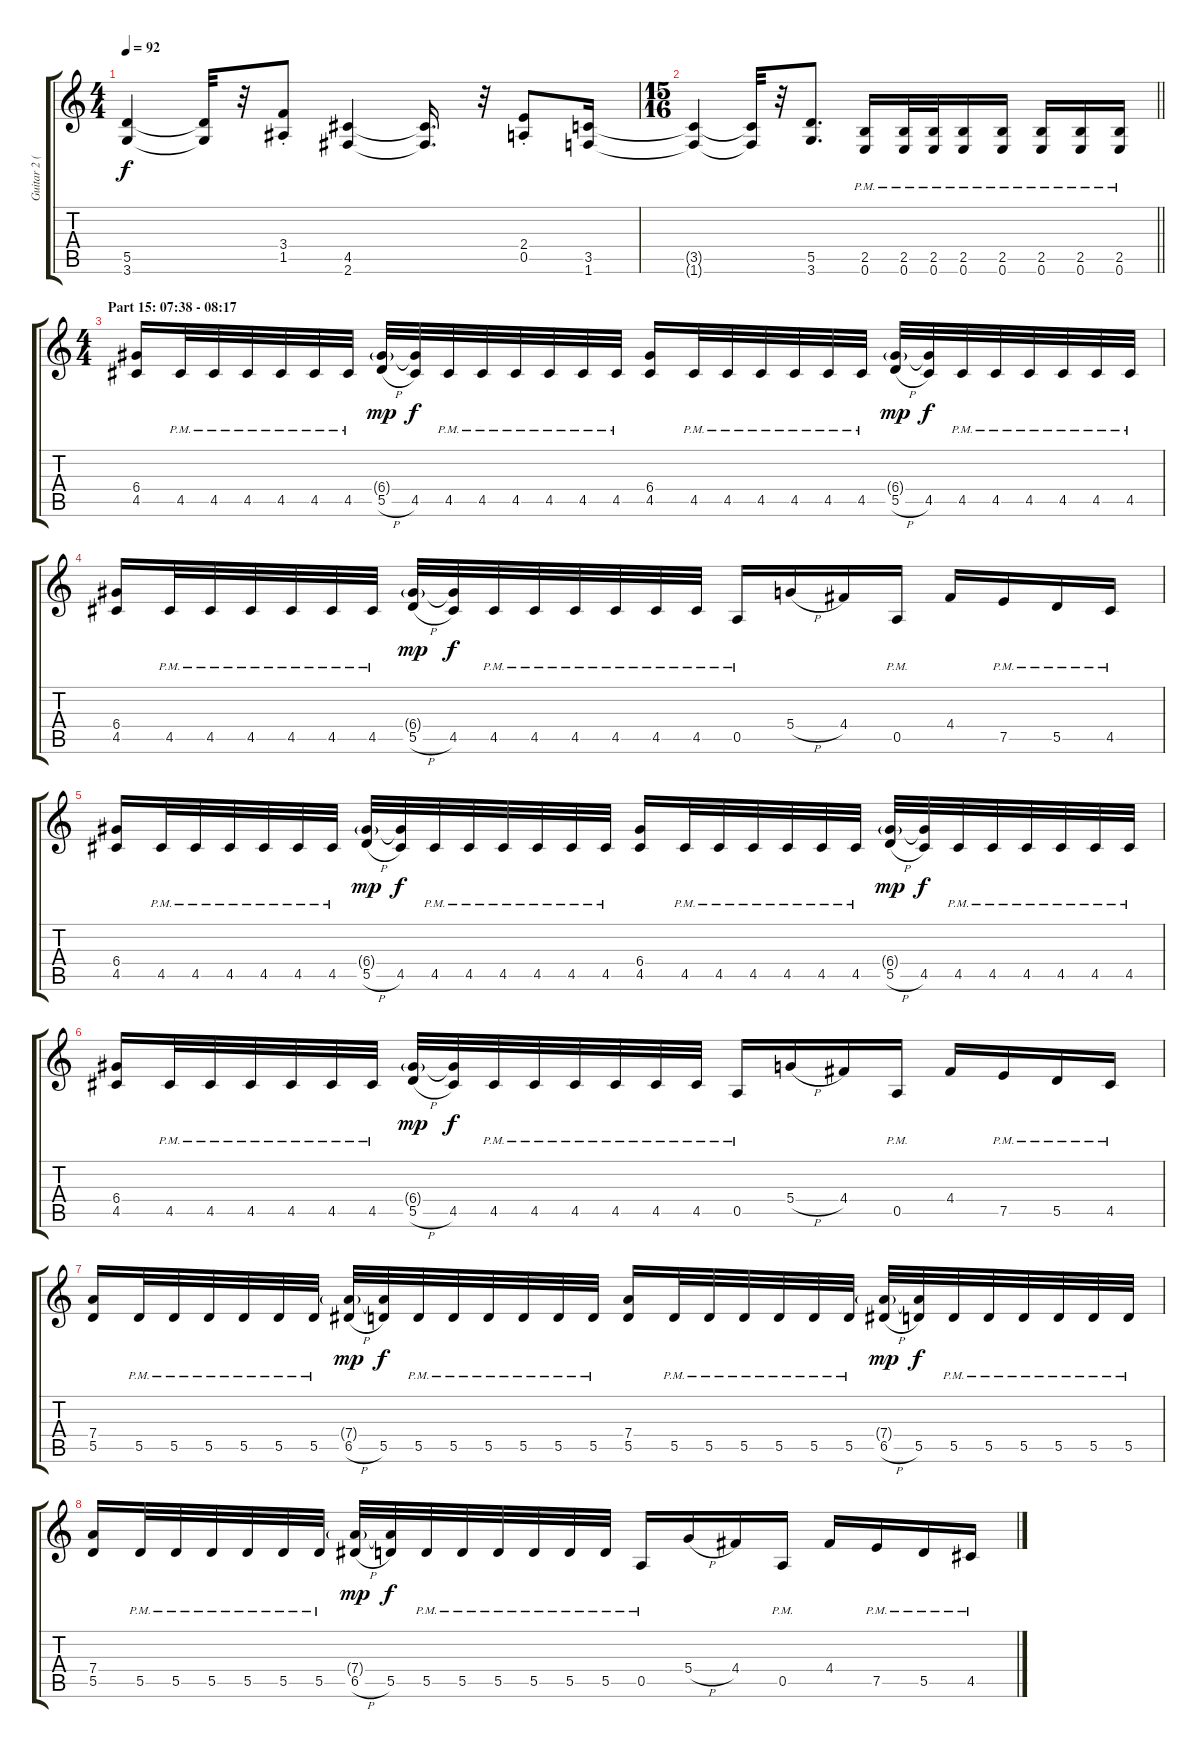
\track ("Guitar 2 (Distortion)" "Guitar 2 (") {instrument distortionguitar}
\staff {score tabs}
\tuning (E4 B3 G3 D3 A2 E2) {hide}
\ts (4 4)
\tempo 92
\clef g2
\ks c
(5.5{t} 3.6{t}).4{dy f} (5.5{t} 3.6{t}).32 r.32 (3.4{st} 1.5{st}).8 (4.5 2.6).4 (4.5{t} 2.6{t}).16{d} r.32 (2.4{st} 0.5{st}).8 (3.5 1.6).16 |
\ts (15 16)
\barLineRight lightlight
(3.5{t} 1.6{t}).4 (3.5{t} 1.6{t}).32 r.32 (5.5 3.6).8{d} (2.5{pm} 0.6{pm}).16 (2.5{pm} 0.6{pm}).32 (2.5{pm} 0.6{pm}).32 (2.5{pm} 0.6{pm}).16 (2.5{pm} 0.6{pm}).16 (2.5{pm} 0.6{pm}).16 (2.5{pm} 0.6{pm}).16 (2.5{pm} 0.6{pm}).16 |
\ts (4 4)
\section ("" "Part 15: 07:38 - 08:17")
(6.4 4.5).16 4.5{pm}.32 4.5{pm}.32 4.5{pm}.32 4.5{pm}.32 4.5{pm}.32 4.5{pm}.32 (6.4{g} 5.5{h}).32{dy mp} (6.4{t} 4.5).32{dy f} 4.5{pm}.32 4.5{pm}.32 4.5{pm}.32 4.5{pm}.32 4.5{pm}.32 4.5{pm}.32 (6.4 4.5).16 4.5{pm}.32 4.5{pm}.32 4.5{pm}.32 4.5{pm}.32 4.5{pm}.32 4.5{pm}.32 (6.4{g} 5.5{h}).32{dy mp} (6.4{t} 4.5).32{dy f} 4.5{pm}.32 4.5{pm}.32 4.5{pm}.32 4.5{pm}.32 4.5{pm}.32 4.5{pm}.32 |
(6.4 4.5).16 4.5{pm}.32 4.5{pm}.32 4.5{pm}.32 4.5{pm}.32 4.5{pm}.32 4.5{pm}.32 (6.4{g} 5.5{h}).32{dy mp} (6.4{t} 4.5).32{dy f} 4.5{pm}.32 4.5{pm}.32 4.5{pm}.32 4.5{pm}.32 4.5{pm}.32 4.5{pm}.32 0.5{pm}.16 5.4{h}.16 4.4.16 0.5{pm}.16 4.4.16 7.5{pm}.16 5.5{pm}.16 4.5{pm}.16 |
(6.4 4.5).16 4.5{pm}.32 4.5{pm}.32 4.5{pm}.32 4.5{pm}.32 4.5{pm}.32 4.5{pm}.32 (6.4{g} 5.5{h}).32{dy mp} (6.4{t} 4.5).32{dy f} 4.5{pm}.32 4.5{pm}.32 4.5{pm}.32 4.5{pm}.32 4.5{pm}.32 4.5{pm}.32 (6.4 4.5).16 4.5{pm}.32 4.5{pm}.32 4.5{pm}.32 4.5{pm}.32 4.5{pm}.32 4.5{pm}.32 (6.4{g} 5.5{h}).32{dy mp} (6.4{t} 4.5).32{dy f} 4.5{pm}.32 4.5{pm}.32 4.5{pm}.32 4.5{pm}.32 4.5{pm}.32 4.5{pm}.32 |
(6.4 4.5).16 4.5{pm}.32 4.5{pm}.32 4.5{pm}.32 4.5{pm}.32 4.5{pm}.32 4.5{pm}.32 (6.4{g} 5.5{h}).32{dy mp} (6.4{t} 4.5).32{dy f} 4.5{pm}.32 4.5{pm}.32 4.5{pm}.32 4.5{pm}.32 4.5{pm}.32 4.5{pm}.32 0.5{pm}.16 5.4{h}.16 4.4.16 0.5{pm}.16 4.4.16 7.5{pm}.16 5.5{pm}.16 4.5{pm}.16 |
(7.4 5.5).16 5.5{pm}.32 5.5{pm}.32 5.5{pm}.32 5.5{pm}.32 5.5{pm}.32 5.5{pm}.32 (7.4{g} 6.5{h}).32{dy mp} (7.4{t} 5.5).32{dy f} 5.5{pm}.32 5.5{pm}.32 5.5{pm}.32 5.5{pm}.32 5.5{pm}.32 5.5{pm}.32 (7.4 5.5).16 5.5{pm}.32 5.5{pm}.32 5.5{pm}.32 5.5{pm}.32 5.5{pm}.32 5.5{pm}.32 (7.4{g} 6.5{h}).32{dy mp} (7.4{t} 5.5).32{dy f} 5.5{pm}.32 5.5{pm}.32 5.5{pm}.32 5.5{pm}.32 5.5{pm}.32 5.5{pm}.32 |
(7.4 5.5).16 5.5{pm}.32 5.5{pm}.32 5.5{pm}.32 5.5{pm}.32 5.5{pm}.32 5.5{pm}.32 (7.4{g} 6.5{h}).32{dy mp} (7.4{t} 5.5).32{dy f} 5.5{pm}.32 5.5{pm}.32 5.5{pm}.32 5.5{pm}.32 5.5{pm}.32 5.5{pm}.32 0.5{pm}.16 5.4{h}.16 4.4.16 0.5{pm}.16 4.4.16 7.5{pm}.16 5.5{pm}.16 4.5{pm}.16
